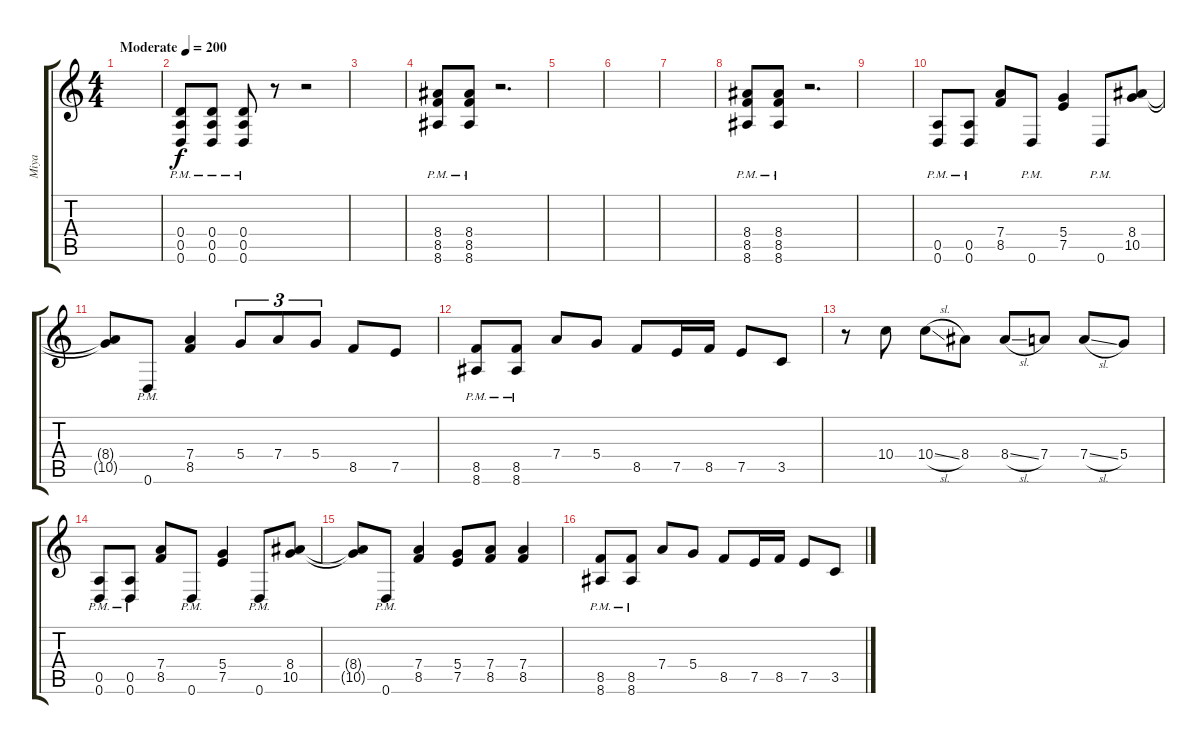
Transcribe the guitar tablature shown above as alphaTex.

\track ("Miya" "Miya") {instrument overdrivenguitar}
\staff {score tabs}
\tuning (E4 B3 G3 D3 A2 D2) {hide}
\ts (4 4)
\tempo (200 "Moderate")
\clef g2
\ks c
|
(0.4{pm} 0.5{pm} 0.6{pm}).8 (0.4{pm} 0.5{pm} 0.6{pm}).8 (0.4{pm} 0.5{pm} 0.6{pm}).8 r.8 r.2 |
|
(8.4{pm} 8.5{pm} 8.6{pm}).8 (8.4{pm} 8.5{pm} 8.6{pm}).8 r.2{d} |
|
|
|
(8.4{pm} 8.5{pm} 8.6{pm}).8 (8.4{pm} 8.5{pm} 8.6{pm}).8 r.2{d} |
|
(0.5{pm} 0.6{pm}).8 (0.5{pm} 0.6{pm}).8 (7.4 8.5).8 0.6{pm}.8 (5.4 7.5).4 0.6{pm}.8 (8.4 10.5).8 |
(8.4{t} 10.5{t}).8 0.6{pm}.8 (7.4 8.5).4 5.4.8{tu (3 2)} 7.4.8{tu (3 2)} 5.4.8{tu (3 2)} 8.5.8 7.5.8 |
(8.5{pm} 8.6{pm}).8 (8.5{pm} 8.6{pm}).8 7.4.8 5.4.8 8.5.8 7.5.16 8.5.16 7.5.8 3.5.8 |
r.8 10.4.8 10.4{sl}.8 8.4.8 8.4{sl}.8 7.4.8 7.4{sl}.8 5.4.8 |
(0.5{pm} 0.6{pm}).8 (0.5{pm} 0.6{pm}).8 (7.4 8.5).8 0.6{pm}.8 (5.4 7.5).4 0.6{pm}.8 (8.4 10.5).8 |
(8.4{t} 10.5{t}).8 0.6{pm}.8 (7.4 8.5).4 (5.4 7.5).8 (7.4 8.5).8 (7.4 8.5).4 |
(8.5{pm} 8.6{pm}).8 (8.5{pm} 8.6{pm}).8 7.4.8 5.4.8 8.5.8 7.5.16 8.5.16 7.5.8 3.5.8
